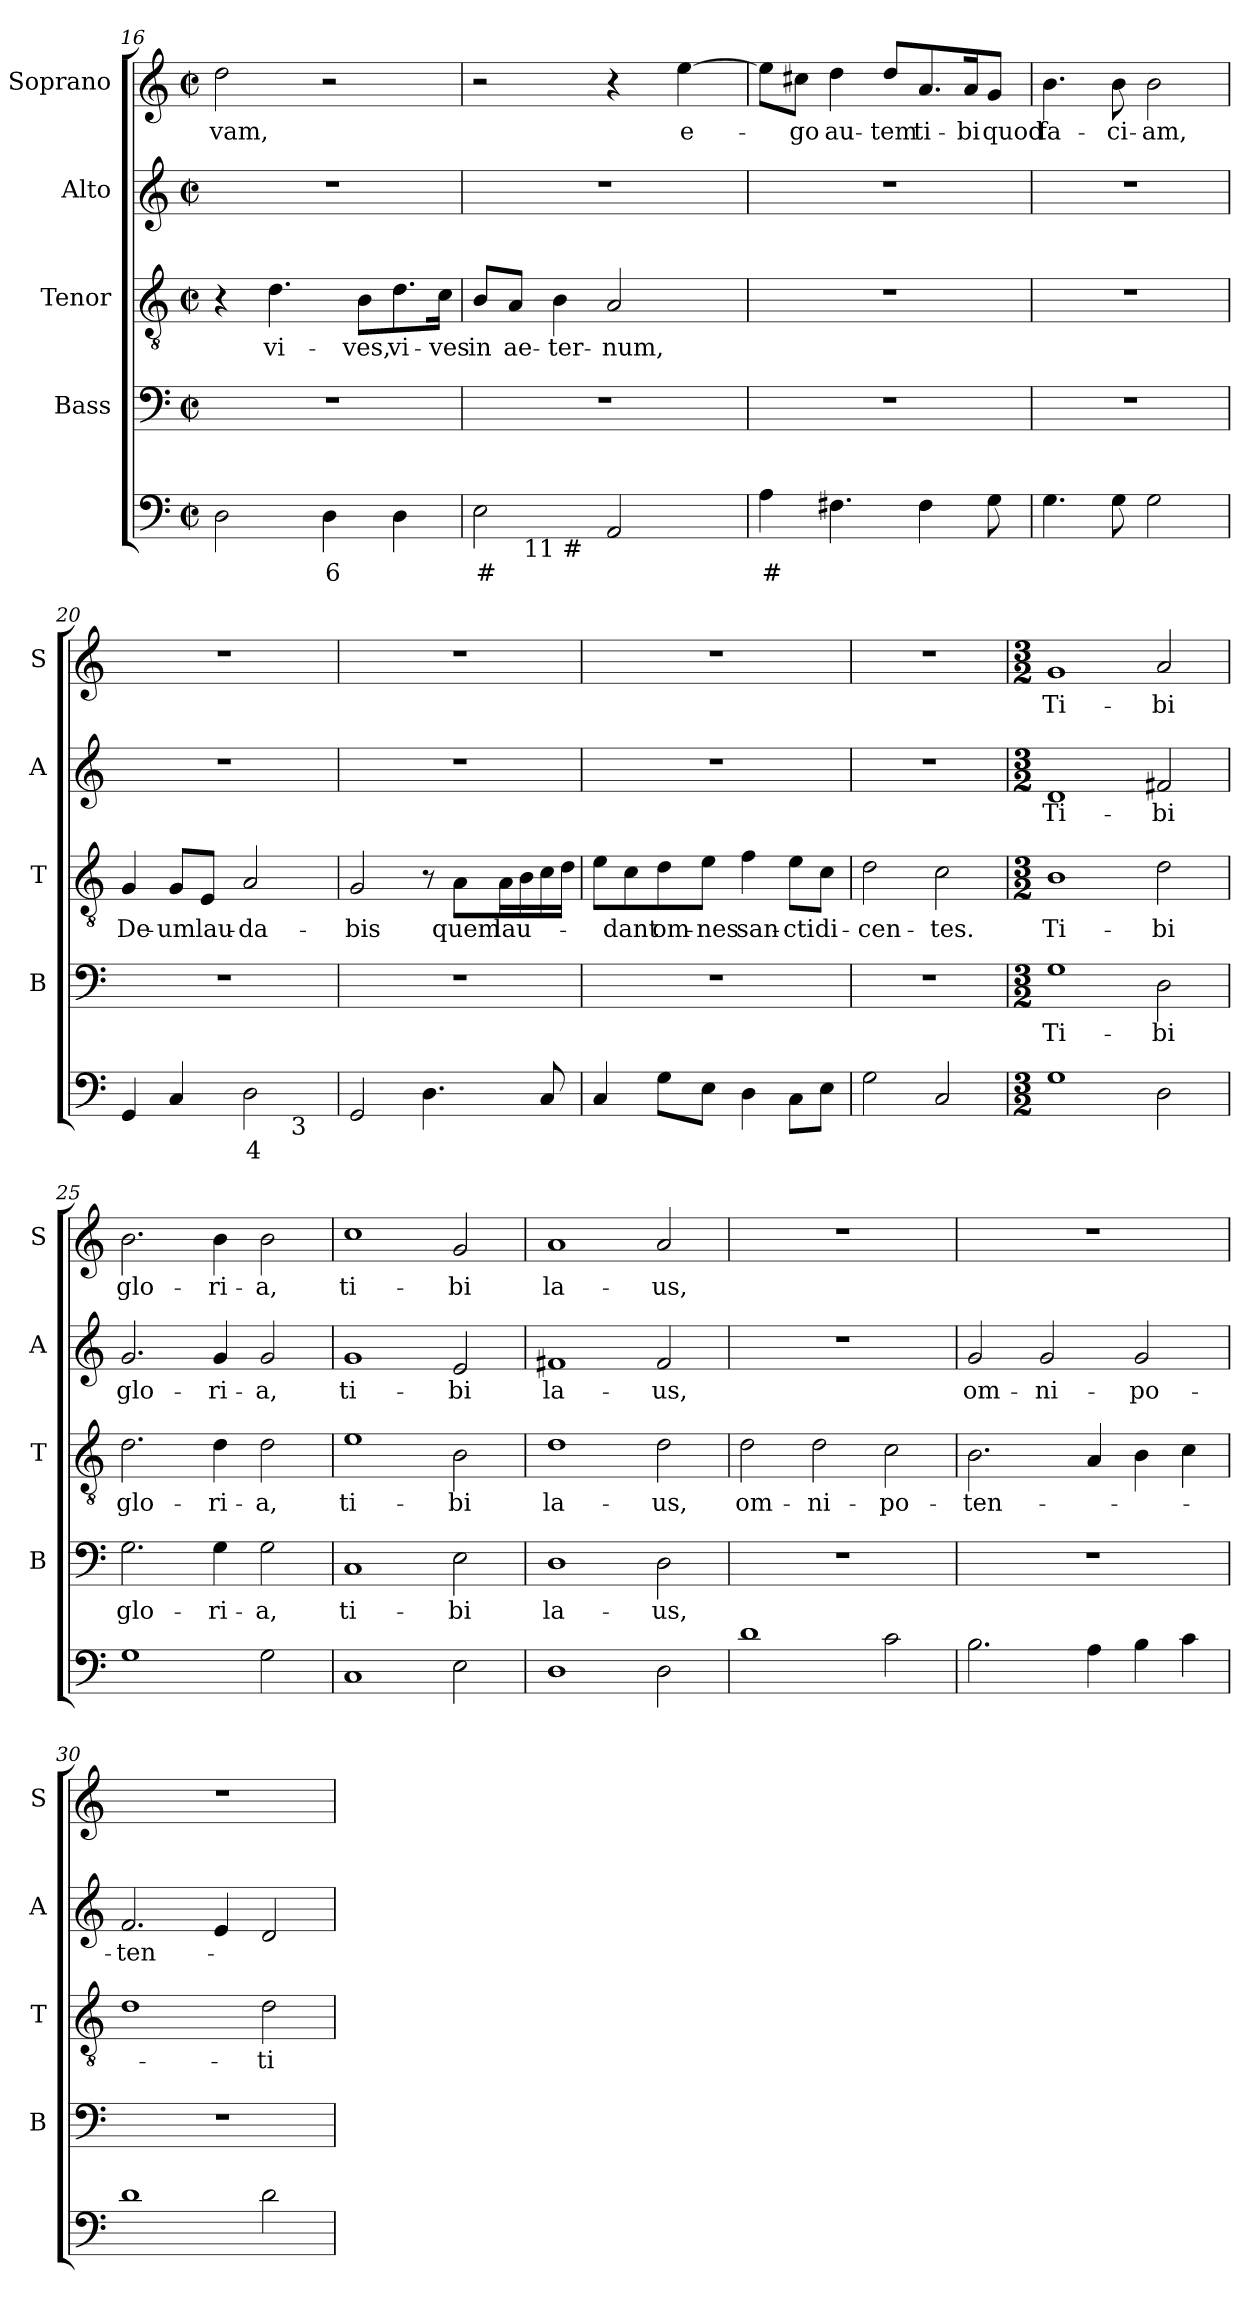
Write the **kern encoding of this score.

**kern	**text	**kern	**text	**kern	**text	**kern	**text	**kern	**text
*part5	*part5	*part4	*part4	*part3	*part3	*part2	*part2	*part1	*part1
*staff5	*staff5	*staff4	*staff4	*staff3	*staff3	*staff2	*staff2	*staff1	*staff1
*	*	*I"Bass	*	*I"Tenor	*	*I"Alto	*	*I"Soprano	*
*	*	*I'B	*	*I'T	*	*I'A	*	*I'S	*
*clefF4	*	*clefF4	*	*clefGv2	*	*clefG2	*	*clefG2	*
*k[]	*	*k[]	*	*k[]	*	*k[]	*	*k[]	*
*C:	*	*C:	*	*C:	*	*C:	*	*C:	*
*M2/2	*	*M2/2	*	*M2/2	*	*M2/2	*	*M2/2	*
*met(c|)	*	*met(c|)	*	*met(c|)	*	*met(c|)	*	*met(c|)	*
=16	=16	=16	=16	=16	=16	=16	=16	=16	=16
2D\	.	1r	.	4r	.	1r	.	2dd\	-vam,
.	.	.	.	4.d\	vi-	.	.	.	.
4D\	6	.	.	.	.	.	.	2r	.
.	.	.	.	8B\L	-ves,	.	.	.	.
4D\	.	.	.	8.d\	vi-	.	.	.	.
.	.	.	.	16c\Jk	-ves	.	.	.	.
=17	=17	=17	=17	=17	=17	=17	=17	=17	=17
*^	*	*	*	*	*	*	*	*	*
2E\	8ryy	#	1r	.	8B/L	in	1r	.	2r	.
.	32ryy	.	.	.	8A/J	ae-	.	.	.	.
!	!LO:TX:b:t=11  #	!	!	!	!	!	!	!	!	!
.	2ryy	.	.	.	.	.	.	.	.	.
.	.	.	.	.	4B\	-ter-	.	.	.	.
2AA/	.	.	.	.	2A/	-num,	.	.	4r	.
.	4ryy	.	.	.	.	.	.	.	.	.
.	.	.	.	.	.	.	.	.	[4ee\	e-
.	16.ryy	.	.	.	.	.	.	.	.	.
*v	*v	*	*	*	*	*	*	*	*	*
!!LO:LB:g=z
=18	=18	=18	=18	=18	=18	=18	=18	=18	=18
4A\	#	1r	.	1r	.	1r	.	8ee\L]	.
.	.	.	.	.	.	.	.	8cc#X\J	-go
4.F#X\	.	.	.	.	.	.	.	4dd\	au-
.	.	.	.	.	.	.	.	8dd/L	-tem
4F#\	.	.	.	.	.	.	.	8.a/	ti-
.	.	.	.	.	.	.	.	16a/k	-bi
8G\	.	.	.	.	.	.	.	8g/J	quod
=19	=19	=19	=19	=19	=19	=19	=19	=19	=19
4.G\	.	1r	.	1r	.	1r	.	4.b\	fa-
8G\	.	.	.	.	.	.	.	8b\	-ci-
2G\	.	.	.	.	.	.	.	2b\	-am,
=20	=20	=20	=20	=20	=20	=20	=20	=20	=20
*^	*	*	*	*	*	*	*	*	*
4GG/	2.ryy	.	1r	.	4G/	De-	1r	.	1r	.
4C/	.	.	.	.	8G/L	-um	.	.	.	.
.	.	.	.	.	8E/J	lau-	.	.	.	.
2D\	.	4	.	.	2A/	-da-	.	.	.	.
!	!LO:TX:b:t=3	!	!	!	!	!	!	!	!	!
.	4ryy	.	.	.	.	.	.	.	.	.
*v	*v	*	*	*	*	*	*	*	*	*
=21	=21	=21	=21	=21	=21	=21	=21	=21	=21
2GG/	.	1r	.	2G/	-bis	1r	.	1r	.
4.D\	.	.	.	8r	.	.	.	.	.
.	.	.	.	8A\L	quem	.	.	.	.
.	.	.	.	16A\L	lau-	.	.	.	.
.	.	.	.	16B\	.	.	.	.	.
8C/	.	.	.	16c\	.	.	.	.	.
.	.	.	.	16d\JJ	.	.	.	.	.
!!LO:LB:g=z
=22	=22	=22	=22	=22	=22	=22	=22	=22	=22
4C/	.	1r	.	8e\L	.	1r	.	1r	.
.	.	.	.	8c\	-dant	.	.	.	.
8G\L	.	.	.	8d\	om-	.	.	.	.
8E\J	.	.	.	8e\J	-nes	.	.	.	.
4D\	.	.	.	4f\	san-	.	.	.	.
8C\L	.	.	.	8e\L	-cti	.	.	.	.
8E\J	.	.	.	8c\J	di-	.	.	.	.
=23	=23	=23	=23	=23	=23	=23	=23	=23	=23
2G\	.	1r	.	2d\	-cen-	1r	.	1r	.
2C/	.	.	.	2c\	-tes.	.	.	.	.
=24	=24	=24	=24	=24	=24	=24	=24	=24	=24
*M3/2	*	*M3/2	*	*M3/2	*	*M3/2	*	*M3/2	*
1G	.	1G	Ti-	1B	Ti-	1d	Ti-	1g	Ti-
2D\	.	2D\	-bi	2d\	-bi	2f#X/	-bi	2a/	-bi
=25	=25	=25	=25	=25	=25	=25	=25	=25	=25
1G	.	2.G\	glo-	2.d\	glo-	2.g/	glo-	2.b\	glo-
.	.	4G\	-ri-	4d\	-ri-	4g/	-ri-	4b\	-ri-
2G\	.	2G\	-a,	2d\	-a,	2g/	-a,	2b\	-a,
=26	=26	=26	=26	=26	=26	=26	=26	=26	=26
1C	.	1C	ti-	1e	ti-	1g	ti-	1cc	ti-
2E\	.	2E\	-bi	2B\	-bi	2e/	-bi	2g/	-bi
!!LO:PB:g=z
=27	=27	=27	=27	=27	=27	=27	=27	=27	=27
1D	.	1D	la-	1d	la-	1f#X	la-	1a	la-
2D\	.	2D\	-us,	2d\	-us,	2f#/	-us,	2a/	-us,
=28	=28	=28	=28	=28	=28	=28	=28	=28	=28
1d	.	1.r	.	2d\	om-	1.r	.	1.r	.
.	.	.	.	2d\	-ni-	.	.	.	.
2c\	.	.	.	2c\	-po-	.	.	.	.
=29	=29	=29	=29	=29	=29	=29	=29	=29	=29
2.B\	.	1.r	.	2.B\	-ten-	2g/	om-	1.r	.
.	.	.	.	.	.	2g/	-ni-	.	.
4A\	.	.	.	4A/	.	.	.	.	.
4B\	.	.	.	4B\	.	2g/	-po-	.	.
4c\	.	.	.	4c\	.	.	.	.	.
=30	=30	=30	=30	=30	=30	=30	=30	=30	=30
1d	.	1.r	.	1d	.	2.f/	-ten-	1.r	.
.	.	.	.	.	.	4e/	.	.	.
2d\	.	.	.	2d\	-ti-	2d/	.	.	.
=	=	=	=	=	=	=	=	=	=
*-	*-	*-	*-	*-	*-	*-	*-	*-	*-
